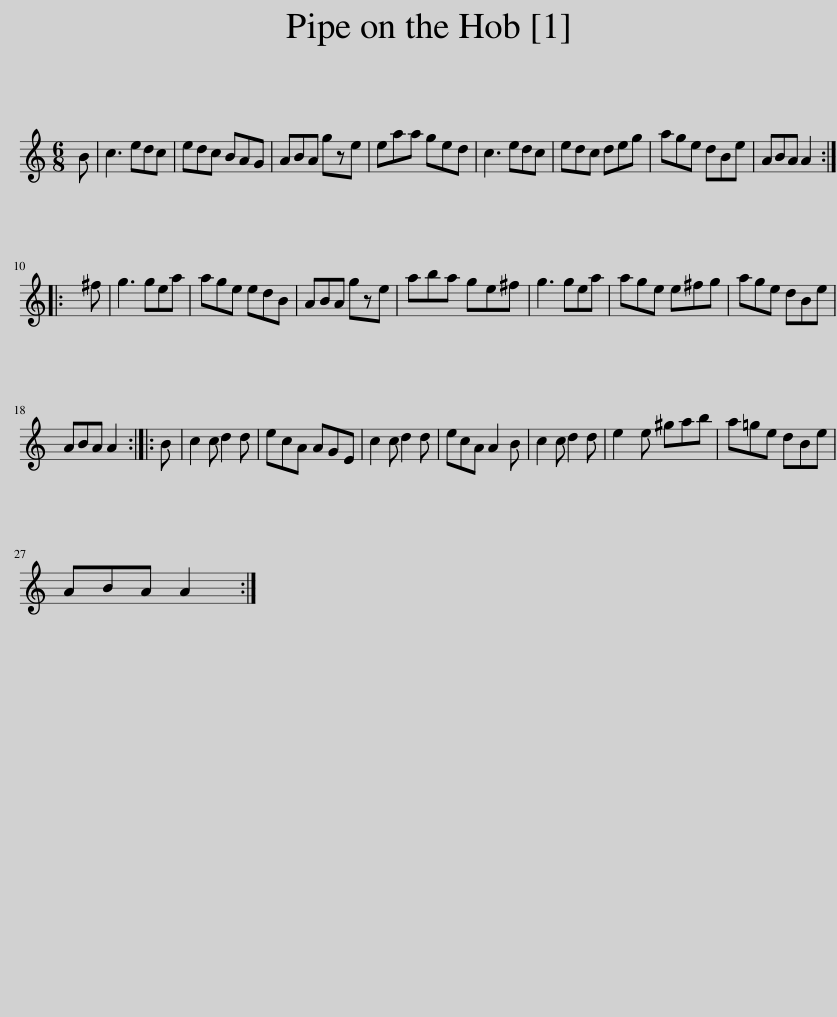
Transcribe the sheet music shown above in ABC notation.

X:1
L:1/8
M:6/8
I:linebreak $
K:C
V:1 treble
V:1
 B | c3 edc | edc BAG | ABA gze | eaa ged | %5
 c3 edc | edc deg | age dBe | ABA A2 ::$ ^f | %10
 g3 gea | age edB | ABA gze | aba ge^f | g3 gea | %15
 age e^fg | age dBe |$ ABA A2 :: B | c2 c d2 d | %20
 ecA AGE | c2 c d2 d | ecA A2 B | c2 c d2 d | e2 e ^gab | %25
 a=ge dBe |$ ABA A2 :| %27
